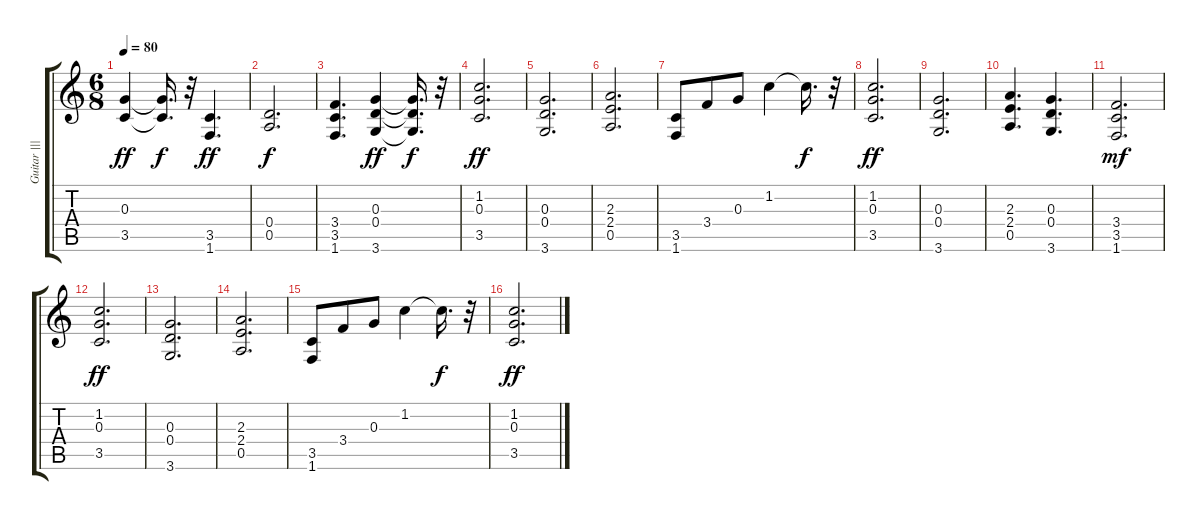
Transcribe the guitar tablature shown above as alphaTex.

\track ("Guitar ||| (distortion)" "Guitar |||") {instrument distortionguitar}
\staff {score tabs}
\tuning (E4 B3 G3 D3 A2 E2) {hide}
\ts (6 8)
\tempo 80
\clef g2
\ks c
(0.3 3.5).4{dy ff} (0.3{t} 3.5{t}).16{d dy f} r.32 (3.5 1.6).4{d dy ff} |
(0.4 0.5).2{d dy f} |
(3.4 3.5 1.6).4{d} (0.3 0.4 3.6).4{dy ff} (0.3{t} 0.4{t} 3.6{t}).16{d dy f} r.32 |
(1.2 0.3 3.5).2{d dy ff} |
(0.3 0.4 3.6).2{d} |
(2.3 2.4 0.5).2{d} |
(3.5 1.6).8 3.4.8 0.3.8 1.2.4 1.2{t}.16{d dy f} r.32 |
(1.2 0.3 3.5).2{d dy ff} |
(0.3 0.4 3.6).2{d} |
(2.3 2.4 0.5).4{d} (0.3 0.4 3.6).4{d} |
(3.4 3.5 1.6).2{d dy mf} |
(1.2 0.3 3.5).2{d dy ff} |
(0.3 0.4 3.6).2{d} |
(2.3 2.4 0.5).2{d} |
(3.5 1.6).8 3.4.8 0.3.8 1.2.4 1.2{t}.16{d dy f} r.32 |
(1.2 0.3 3.5).2{d dy ff}
